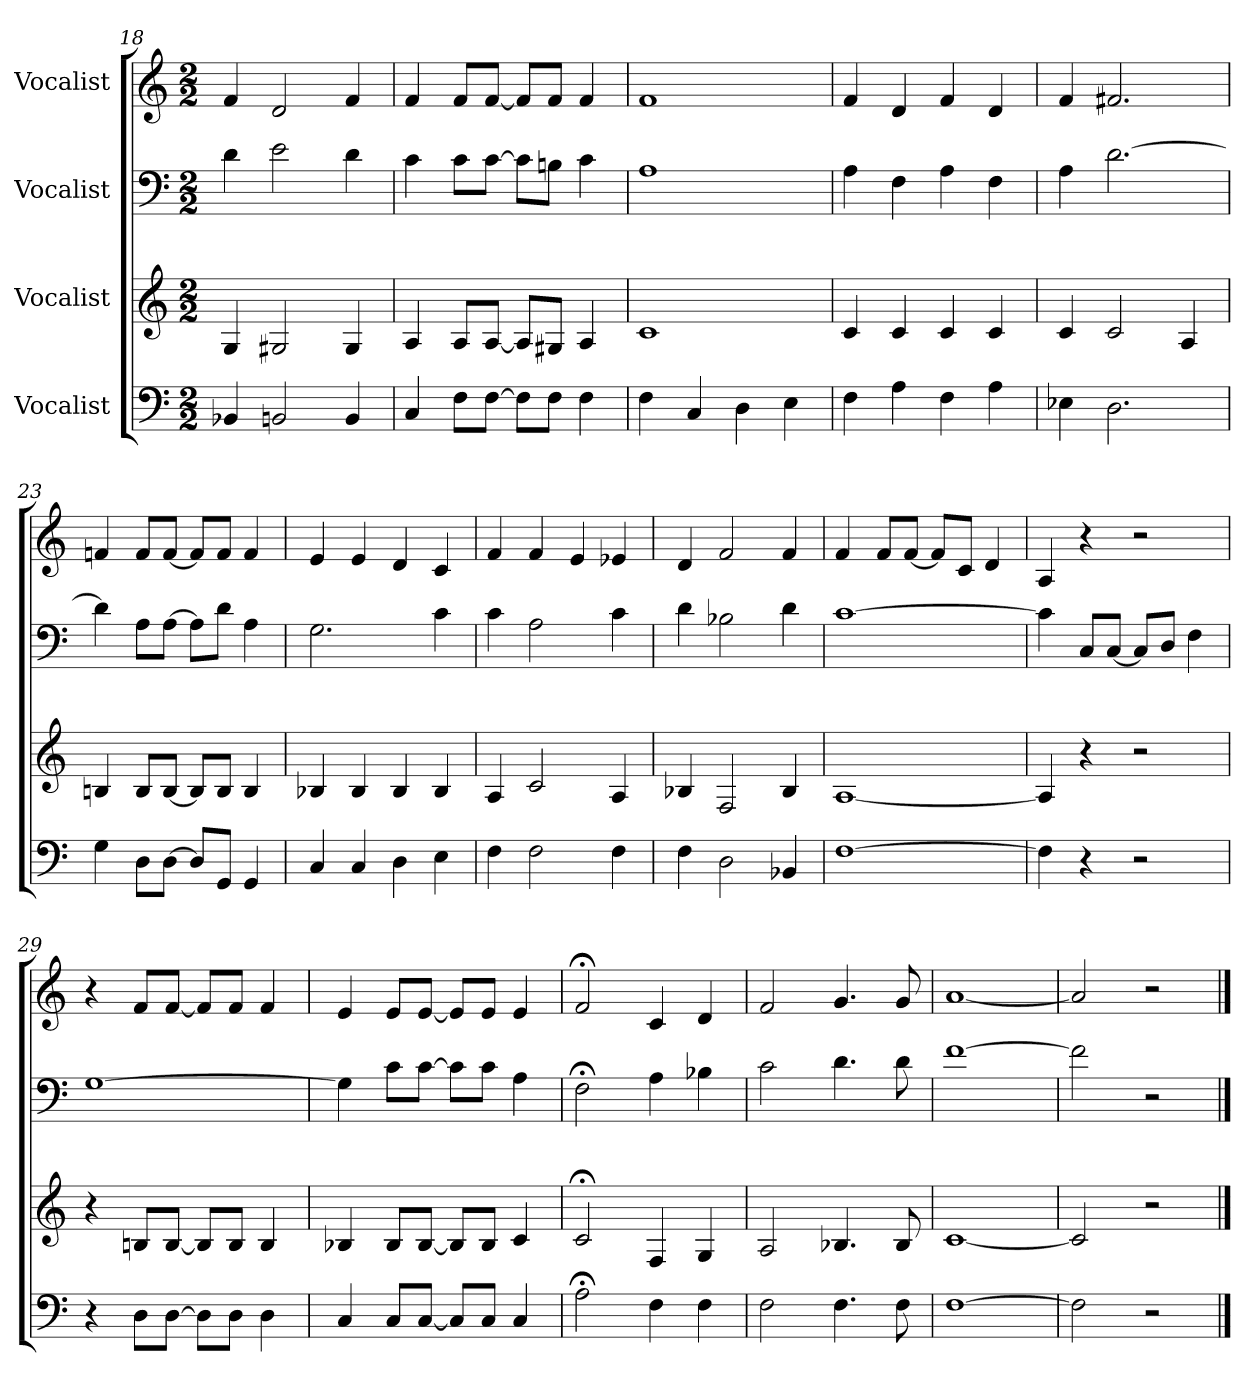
**kern	**kern	**kern	**kern
*part4	*part3	*part2	*part1
*staff4	*staff3	*staff2	*staff1
*I"Vocalist	*I"Vocalist	*I"Vocalist	*I"Vocalist
*M2/2	*M2/2	*M2/2	*M2/2
=18	=18	=18	=18
4BB-X	4G	4d	4f
2BBn	2G#X	2e	2d
4BB	4G#	4d	4f
=19	=19	=19	=19
4C	4A	4c	4f
8FL	8AL	8cL	8fL
[8FJ	[8AJ	[8cJ	[8fJ
8FL]	8AL]	8cL]	8fL]
8FJ	8G#XJ	8BnJ	8fJ
4F	4A	4c	4f
=20	=20	=20	=20
4F	1c	1A	1f
4C	.	.	.
4D	.	.	.
4E	.	.	.
=21	=21	=21	=21
4F	4c	4A	4f
4A	4c	4F	4d
4F	4c	4A	4f
4A	4c	4F	4d
=22	=22	=22	=22
4E-X	4c	4A	4f
2.D	2c	[2.d	2.f#X
.	4A	.	.
=23	=23	=23	=23
4G	4Bn	4d]	4fn
8DL	8BL	8AL	8fL
[8DJ	[8BJ	[8AJ	[8fJ
8DL]	8BL]	8AL]	8fL]
8GGJ	8BJ	8dJ	8fJ
4GG	4B	4A	4f
=24	=24	=24	=24
4C	4B-X	2.G	4e
4C	4B-	.	4e
4D	4B-	.	4d
4E	4B-	4c	4c
=25	=25	=25	=25
4F	4A	4c	4f
2F	2c	2A	4f
.	.	.	4e
4F	4A	4c	4e-X
=26	=26	=26	=26
4F	4B-X	4d	4d
2D	2F	2B-X	2f
4BB-X	4B-	4d	4f
=27	=27	=27	=27
[1F	[1A	[1c	4f
.	.	.	8fL
.	.	.	[8fJ
.	.	.	8fL]
.	.	.	8cJ
.	.	.	4d
=28	=28	=28	=28
4F]	4A]	4c]	4A
4r	4r	8CL	4r
.	.	[8CJ	.
2r	2r	8CL]	2r
.	.	8DJ	.
.	.	4F	.
=29	=29	=29	=29
4r	4r	[1G	4r
8DL	8BnL	.	8fL
[8DJ	[8BJ	.	[8fJ
8DL]	8BL]	.	8fL]
8DJ	8BJ	.	8fJ
4D	4B	.	4f
=30	=30	=30	=30
4C	4B-X	4G]	4e
8CL	8B-L	8cL	8eL
[8CJ	[8B-J	[8cJ	[8eJ
8CL]	8B-L]	8cL]	8eL]
8CJ	8B-J	8cJ	8eJ
4C	4c	4A	4e
=31	=31	=31	=31
2A;<	2c;<	2F;<	2f;<
4F	4F	4A	4c
4F	4G	4B-X	4d
=32	=32	=32	=32
2F	2A	2c	2f
4.F	4.B-X	4.d	4.g
8F	8B-	8d	8g
=33	=33	=33	=33
[1F	[1c	[1f	[1a
=34	=34	=34	=34
2F]	2c]	2f]	2a]
2r	2r	2r	2r
==	==	==	==
*-	*-	*-	*-
